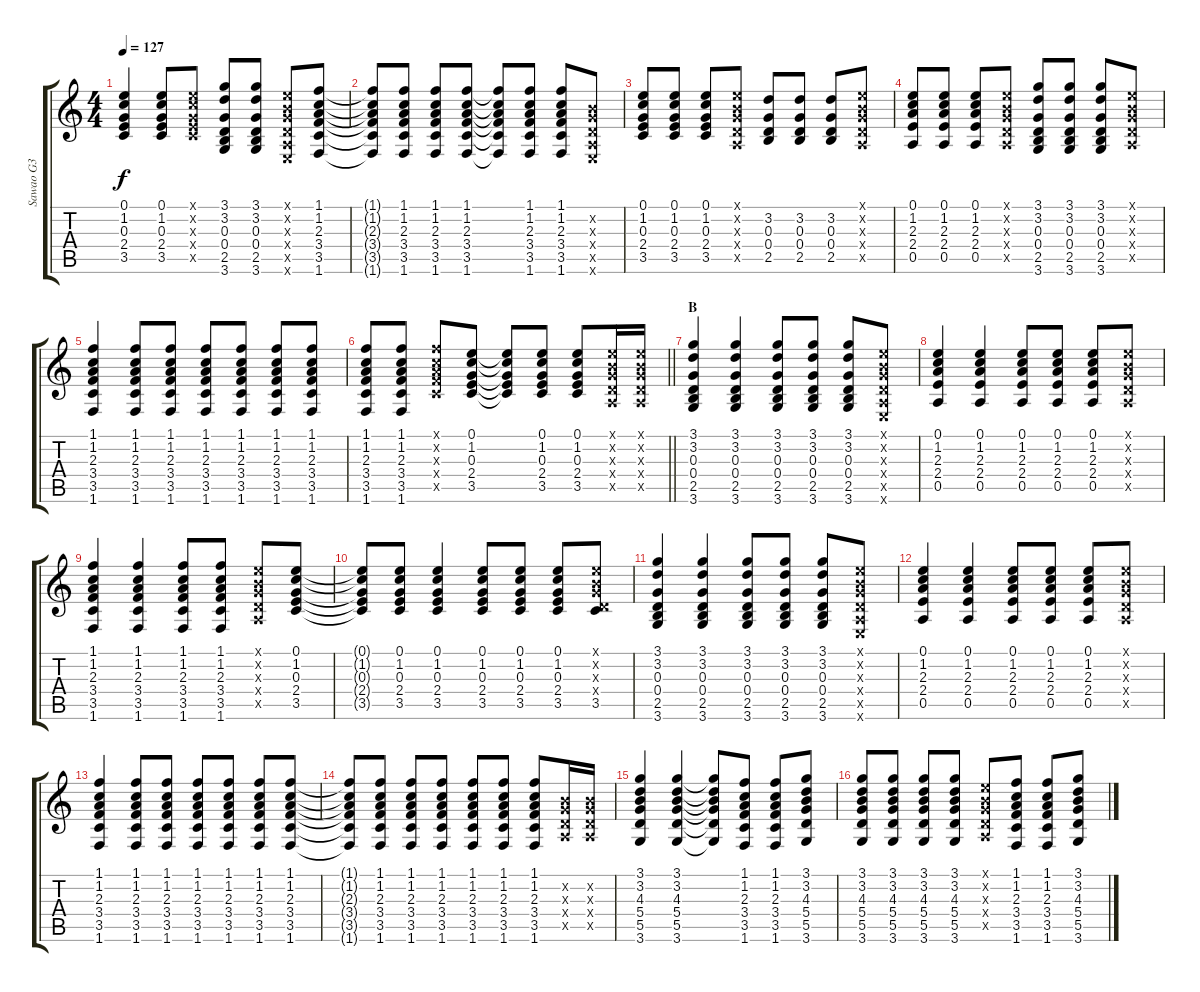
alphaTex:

\track ("Sawao G3" "Sawao G3") {instrument distortionguitar}
\staff {score tabs}
\tuning (E4 B3 G3 D3 A2 E2) {hide}
\ts (4 4)
\tempo 127
\clef g2
\ks c
(0.1 1.2 0.3 2.4 3.5).4{dy f} (0.1 1.2 0.3 2.4 3.5).8 (0.1{x} 1.2{x} 0.3{x} 2.4{x} 3.5{x}).8 (3.1 3.2 0.3 0.4 2.5 3.6).8 (3.1 3.2 0.3 0.4 2.5 3.6).8 (0.1{x} 0.2{x} 0.3{x} 0.4{x} 0.5{x} 0.6{x}).8 (1.1 1.2 2.3 3.4 3.5 1.6).8 |
(1.1{t} 1.2{t} 2.3{t} 3.4{t} 3.5{t} 1.6{t}).8 (1.1 1.2 2.3 3.4 3.5 1.6).8 (1.1 1.2 2.3 3.4 3.5 1.6).8 (1.1 1.2 2.3 3.4 3.5 1.6).8 (1.1{t} 1.2{t} 2.3{t} 3.4{t} 3.5{t} 1.6{t}).8 (1.1 1.2 2.3 3.4 3.5 1.6).8 (1.1 1.2 2.3 3.4 3.5 1.6).8 (0.2{x} 0.3{x} 0.4{x} 0.5{x} 0.6{x}).8 |
(0.1 1.2 0.3 2.4 3.5).8 (0.1 1.2 0.3 2.4 3.5).8 (0.1 1.2 0.3 2.4 3.5).8 (0.1{x} 0.2{x} 0.3{x} 0.4{x} 0.5{x}).8 (3.2 0.3 0.4 2.5).8 (3.2 0.3 0.4 2.5).8 (3.2 0.3 0.4 2.5).8 (0.1{x} 0.2{x} 0.3{x} 0.4{x} 0.5{x}).8 |
(0.1 1.2 2.3 2.4 0.5).8 (0.1 1.2 2.3 2.4 0.5).8 (0.1 1.2 2.3 2.4 0.5).8 (0.1{x} 0.2{x} 0.3{x} 0.4{x} 0.5{x}).8 (3.1 3.2 0.3 0.4 2.5 3.6).8 (3.1 3.2 0.3 0.4 2.5 3.6).8 (3.1 3.2 0.3 0.4 2.5 3.6).8 (0.1{x} 0.2{x} 0.3{x} 0.4{x} 0.5{x}).8 |
(1.1 1.2 2.3 3.4 3.5 1.6).4 (1.1 1.2 2.3 3.4 3.5 1.6).8 (1.1 1.2 2.3 3.4 3.5 1.6).8 (1.1 1.2 2.3 3.4 3.5 1.6).8 (1.1 1.2 2.3 3.4 3.5 1.6).8 (1.1 1.2 2.3 3.4 3.5 1.6).8 (1.1 1.2 2.3 3.4 3.5 1.6).8 |
\barLineRight lightlight
(1.1 1.2 2.3 3.4 3.5 1.6).8 (1.1 1.2 2.3 3.4 3.5 1.6).8 (1.1{x} 1.2{x} 2.3{x} 3.4{x} 3.5{x}).8 (0.1 1.2 0.3 2.4 3.5).8 (0.1{t} 1.2{t} 0.3{t} 2.4{t} 3.5{t}).8 (0.1 1.2 0.3 2.4 3.5).8 (0.1 1.2 0.3 2.4 3.5).8 (0.1{x} 0.2{x} 0.3{x} 0.4{x} 0.5{x}).16 (0.1{x} 0.2{x} 0.3{x} 0.4{x} 0.5{x}).16 |
\section ("" "B")
(3.1 3.2 0.3 0.4 2.5 3.6).4 (3.1 3.2 0.3 0.4 2.5 3.6).4 (3.1 3.2 0.3 0.4 2.5 3.6).8 (3.1 3.2 0.3 0.4 2.5 3.6).8 (3.1 3.2 0.3 0.4 2.5 3.6).8 (0.1{x} 0.2{x} 0.3{x} 0.4{x} 0.5{x} 0.6{x}).8 |
(0.1 1.2 2.3 2.4 0.5).4 (0.1 1.2 2.3 2.4 0.5).4 (0.1 1.2 2.3 2.4 0.5).8 (0.1 1.2 2.3 2.4 0.5).8 (0.1 1.2 2.3 2.4 0.5).8 (0.1{x} 0.2{x} 0.3{x} 0.4{x} 0.5{x}).8 |
(1.1 1.2 2.3 3.4 3.5 1.6).4 (1.1 1.2 2.3 3.4 3.5 1.6).4 (1.1 1.2 2.3 3.4 3.5 1.6).8 (1.1 1.2 2.3 3.4 3.5 1.6).8 (0.1{x} 0.2{x} 0.3{x} 0.4{x} 0.5{x}).8 (0.1 1.2 0.3 2.4 3.5).8 |
(0.1{t} 1.2{t} 0.3{t} 2.4{t} 3.5{t}).8 (0.1 1.2 0.3 2.4 3.5).8 (0.1 1.2 0.3 2.4 3.5).4 (0.1 1.2 0.3 2.4 3.5).8 (0.1 1.2 0.3 2.4 3.5).8 (0.1 1.2 0.3 2.4 3.5).8 (0.1{x} 0.2{x} 0.3{x} 0.4{x} 3.5).8 |
(3.1 3.2 0.3 0.4 2.5 3.6).4 (3.1 3.2 0.3 0.4 2.5 3.6).4 (3.1 3.2 0.3 0.4 2.5 3.6).8 (3.1 3.2 0.3 0.4 2.5 3.6).8 (3.1 3.2 0.3 0.4 2.5 3.6).8 (0.1{x} 0.2{x} 0.3{x} 0.4{x} 0.5{x} 0.6{x}).8 |
(0.1 1.2 2.3 2.4 0.5).4 (0.1 1.2 2.3 2.4 0.5).4 (0.1 1.2 2.3 2.4 0.5).8 (0.1 1.2 2.3 2.4 0.5).8 (0.1 1.2 2.3 2.4 0.5).8 (0.1{x} 0.2{x} 0.3{x} 0.4{x} 0.5{x}).8 |
(1.1 1.2 2.3 3.4 3.5 1.6).4 (1.1 1.2 2.3 3.4 3.5 1.6).8 (1.1 1.2 2.3 3.4 3.5 1.6).8 (1.1 1.2 2.3 3.4 3.5 1.6).8 (1.1 1.2 2.3 3.4 3.5 1.6).8 (1.1 1.2 2.3 3.4 3.5 1.6).8 (1.1 1.2 2.3 3.4 3.5 1.6).8 |
(1.1{t} 1.2{t} 2.3{t} 3.4{t} 3.5{t} 1.6{t}).8 (1.1 1.2 2.3 3.4 3.5 1.6).8 (1.1 1.2 2.3 3.4 3.5 1.6).8 (1.1 1.2 2.3 3.4 3.5 1.6).8 (1.1 1.2 2.3 3.4 3.5 1.6).8 (1.1 1.2 2.3 3.4 3.5 1.6).8 (1.1 1.2 2.3 3.4 3.5 1.6).8 (0.2{x} 0.3{x} 0.4{x} 0.5{x}).16 (0.2{x} 0.3{x} 0.4{x} 0.5{x}).16 |
(3.1 3.2 4.3 5.4 5.5 3.6).4 (3.1 3.2 4.3 5.4 5.5 3.6).4 (3.1{t} 3.2{t} 4.3{t} 5.4{t} 5.5{t} 3.6{t}).8 (1.1 1.2 2.3 3.4 3.5 1.6).8 (1.1 1.2 2.3 3.4 3.5 1.6).8 (3.1 3.2 4.3 5.4 5.5 3.6).8 |
(3.1 3.2 4.3 5.4 5.5 3.6).8 (3.1 3.2 4.3 5.4 5.5 3.6).8 (3.1 3.2 4.3 5.4 5.5 3.6).8 (3.1 3.2 4.3 5.4 5.5 3.6).8 (0.1{x} 0.2{x} 0.3{x} 0.4{x} 0.5{x}).8 (1.1 1.2 2.3 3.4 3.5 1.6).8 (1.1 1.2 2.3 3.4 3.5 1.6).8 (3.1 3.2 4.3 5.4 5.5 3.6).8
